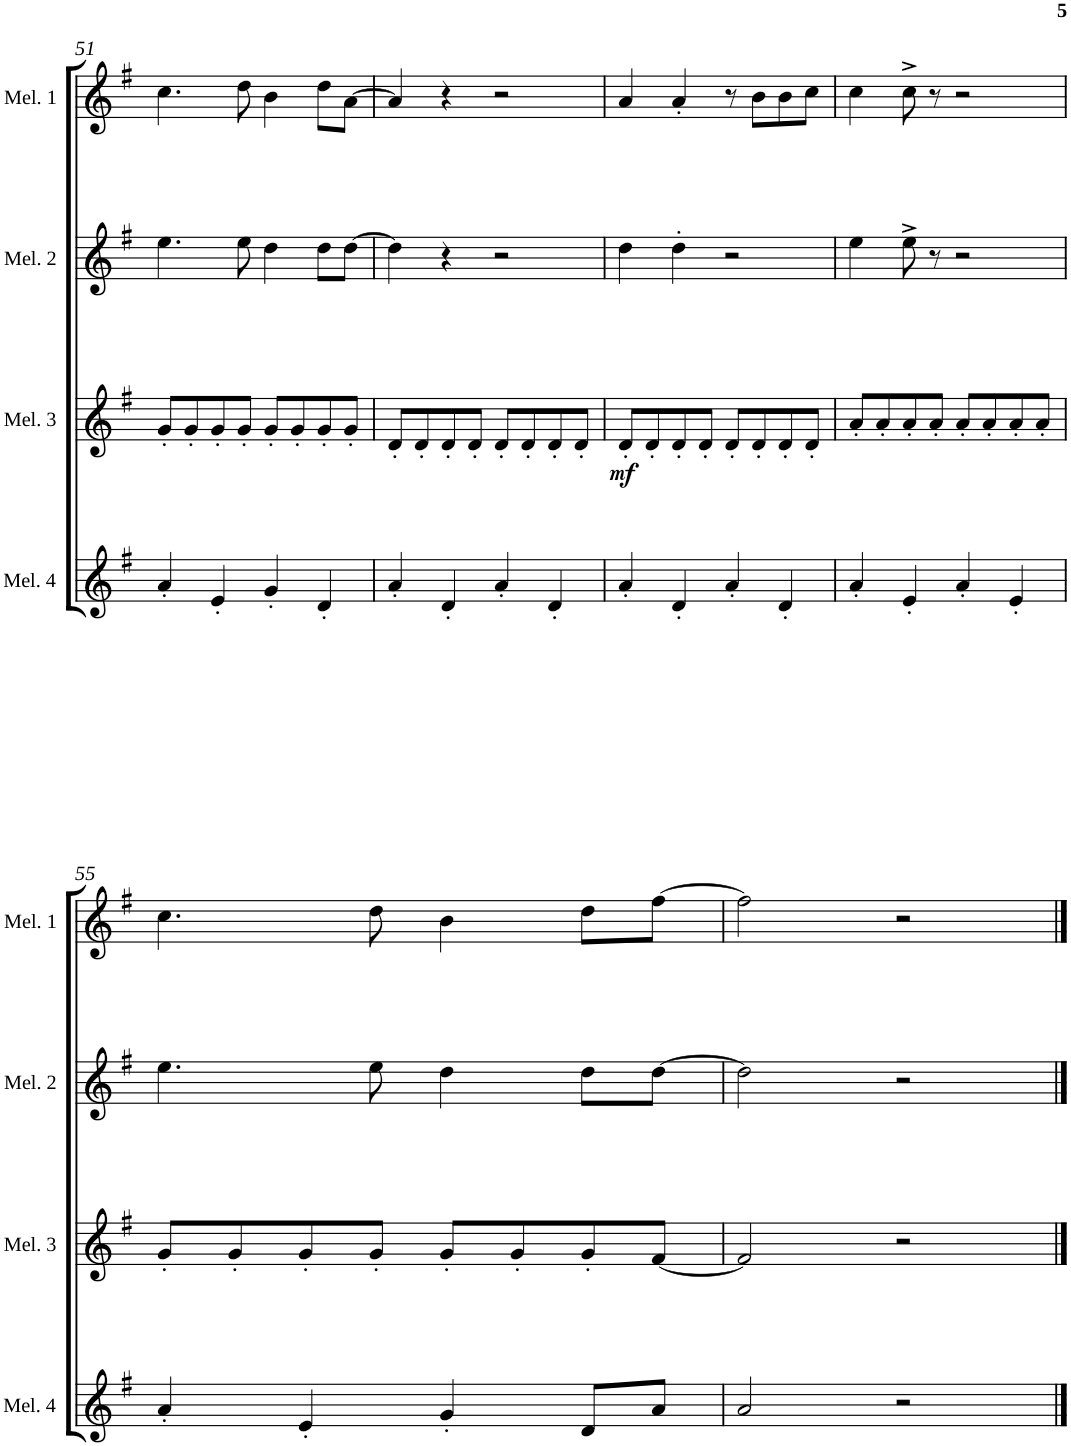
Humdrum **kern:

**kern	**kern	**dynam	**kern	**kern
*part4	*part3	*part3	*part2	*part1
*staff4	*staff3	*staff3	*staff2	*staff1
*I"Melodica 4	*I"Melodica 3	*	*I"Melodica 2	*I"Melodica 1
*I'Mel. 4	*I'Mel. 3	*	*I'Mel. 2	*I'Mel. 1
!!LO:PB:g=z
*clefG2	*clefG2	*	*clefG2	*clefG2
*k[f#]	*k[f#]	*	*k[f#]	*k[f#]
*G:	*G:	*	*G:	*G:
*M4/4	*M4/4	*	*M4/4	*M4/4
=51	=51	=51	=51	=51
4a'</	8g'</L	.	4.ee\	4.cc\
.	8g'</	.	.	.
4e'</	8g'</	.	.	.
.	8g'</J	.	8ee\	8dd\
4g'</	8g'</L	.	4dd\	4b\
.	8g'</	.	.	.
4d'</	8g'</	.	8dd\L	8dd\L
.	8g'</J	.	[8dd\J	[8a\J
=52	=52	=52	=52	=52
4a'</	8d'</L	.	4dd\]	4a/]
.	8d'</	.	.	.
4d'</	8d'</	.	4r	4r
.	8d'</J	.	.	.
4a'</	8d'</L	.	2r	2r
.	8d'</	.	.	.
4d'</	8d'</	.	.	.
.	8d'</J	.	.	.
=53	=53	=53	=53	=53
!	!	!LO:DY:b	!	!
4a'</	8d'</L	mf	4dd\	4a/
.	8d'</	.	.	.
4d'</	8d'</	.	4dd'>\	4a'</
.	8d'</J	.	.	.
4a'</	8d'</L	.	2r	8r
.	8d'</	.	.	8b\L
4d'</	8d'</	.	.	8b\
.	8d'</J	.	.	8cc\J
=54	=54	=54	=54	=54
4a'</	8a'</L	.	4ee\	4cc\
.	8a'</	.	.	.
4e'</	8a'</	.	8ee^>\	8cc^>\
.	8a'</J	.	8r	8r
4a'</	8a'</L	.	2r	2r
.	8a'</	.	.	.
4e'</	8a'</	.	.	.
.	8a'</J	.	.	.
!!LO:LB:g=z
=55	=55	=55	=55	=55
4a'</	8g'</L	.	4.ee\	4.cc\
.	8g'</	.	.	.
4e'</	8g'</	.	.	.
.	8g'</J	.	8ee\	8dd\
4g'</	8g'</L	.	4dd\	4b\
.	8g'</	.	.	.
8d/L	8g'</	.	8dd\L	8dd\L
8a/J	[8f#/J	.	[8dd\J	[8ff#\J
=56	=56	=56	=56	=56
2a/	2f#/]	.	2dd\]	2ff#\]
2r	2r	.	2r	2r
==	==	==	==	==
*-	*-	*-	*-	*-
